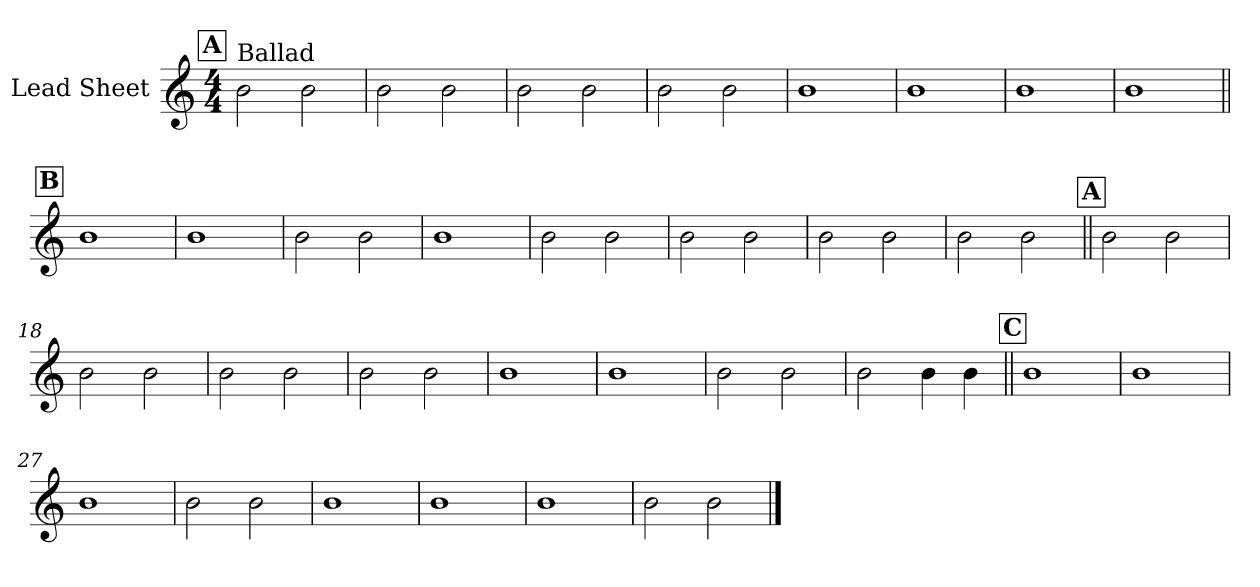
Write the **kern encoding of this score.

**kern
*part1
*staff1
*I"Lead Sheet
*clefG2
*k[]
*M4/4
!!LO:REH:place=s1:a:fs=14:t=A
=1
!LO:TX:a:t=Ballad
2b\
2b\
=2
2b\
2b\
=3
2b\
2b\
=4
2b\
2b\
!!LO:LB:g=z
=5
1b
=6
1b
=7
1b
=8
1b
!!LO:LB:g=z
!!LO:REH:place=s1:a:fs=14:t=B
=9||
1b
=10
1b
=11
2b\
2b\
=12
1b
!!LO:LB:g=z
=13
2b\
2b\
=14
2b\
2b\
=15
2b\
2b\
=16
2b\
2b\
!!LO:LB:g=z
!!LO:REH:place=s1:a:fs=14:t=A
=17||
2b\
2b\
=18
2b\
2b\
=19
2b\
2b\
=20
2b\
2b\
!!LO:LB:g=z
=21
1b
=22
1b
=23
2b\
2b\
=24
2b\
4b\
4b\
!!LO:LB:g=z
!!LO:REH:place=s1:a:fs=14:t=C
=25||
1b
=26
1b
=27
1b
=28
2b\
2b\
!!LO:LB:g=z
=29
1b
=30
1b
=31
1b
=32
2b\
2b\
==
*-
